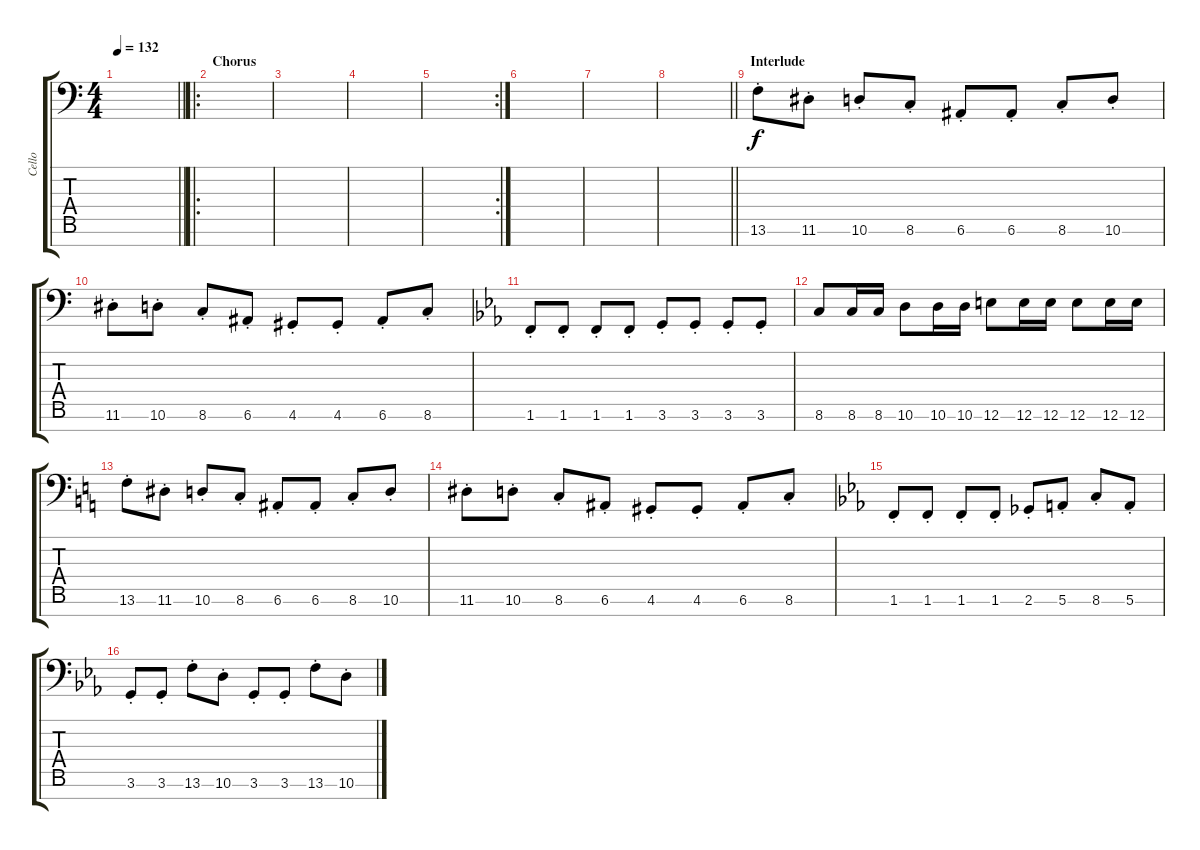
\track ("Cello" "Cello") {instrument cello}
\staff {score tabs}
\tuning (E4 B3 G3 D3 A2 E2 B0) {hide}
\ts (4 4)
\tempo 132
\clef f4
\barLineRight lightlight
\ks c
|
\ro
\section ("" "Chorus")
|
|
|
\rc 2
|
|
|
\barLineRight lightlight
|
\section ("" "Interlude")
13.6{st}.8 11.6{st}.8 10.6{st}.8 8.6{st}.8 6.6{st}.8 6.6{st}.8 8.6{st}.8 10.6{st}.8 |
11.6{st}.8 10.6{st}.8 8.6{st}.8 6.6{st}.8 4.6{st}.8 4.6{st}.8 6.6{st}.8 8.6{st}.8 |
\ks eb
1.6{st}.8 1.6{st}.8 1.6{st}.8 1.6{st}.8 3.6{st}.8 3.6{st}.8 3.6{st}.8 3.6{st}.8 |
8.6.8 8.6.16 8.6.16 10.6.8 10.6.16 10.6.16 12.6.8 12.6.16 12.6.16 12.6.8 12.6.16 12.6.16 |
\ks c
13.6{st}.8 11.6{st}.8 10.6{st}.8 8.6{st}.8 6.6{st}.8 6.6{st}.8 8.6{st}.8 10.6{st}.8 |
11.6{st}.8 10.6{st}.8 8.6{st}.8 6.6{st}.8 4.6{st}.8 4.6{st}.8 6.6{st}.8 8.6{st}.8 |
\ks eb
1.6{st}.8 1.6{st}.8 1.6{st}.8 1.6{st}.8 2.6{st}.8 5.6{st}.8 8.6{st}.8 5.6{st}.8 |
3.6{st}.8 3.6{st}.8 13.6{st}.8 10.6{st}.8 3.6{st}.8 3.6{st}.8 13.6{st}.8 10.6{st}.8
